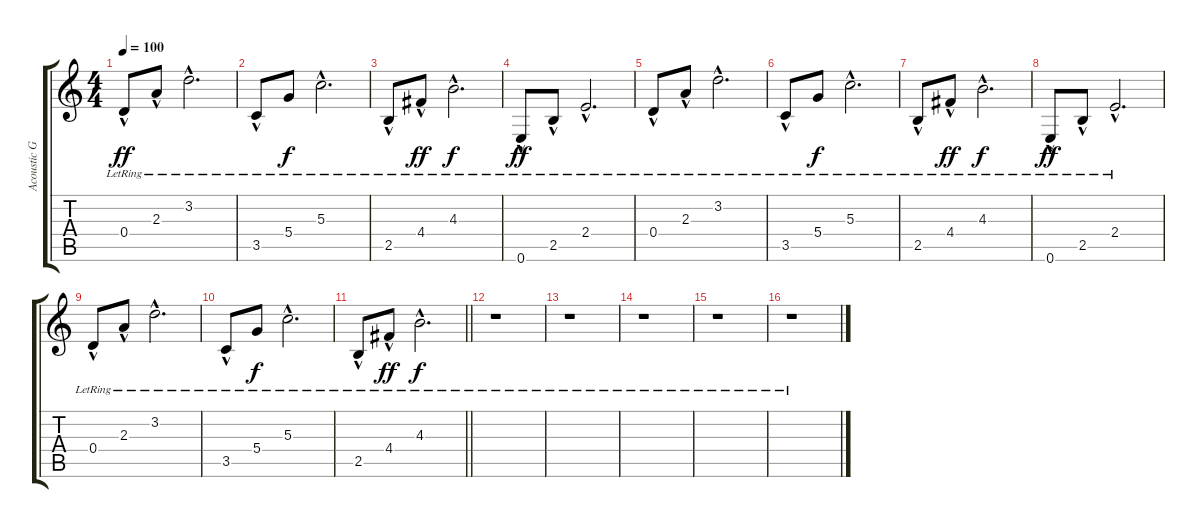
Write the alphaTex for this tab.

\track ("Acoustic Guitar 1" "Acoustic G") {instrument acousticguitarsteel}
\staff {score tabs}
\tuning (E4 B3 G3 D3 A2 E2) {hide}
\ts (4 4)
\tempo 100
\clef g2
\ks c
0.4{hac lr}.8{dy ff} 2.3{hac lr}.8 3.2{hac lr}.2{d} |
3.5{hac lr}.8 5.4{lr}.8{dy f} 5.3{hac lr}.2{d} |
2.5{hac lr}.8 4.4{hac lr}.8{dy ff} 4.3{hac lr}.2{d dy f} |
0.6{hac lr}.8{dy ff} 2.5{hac lr}.8 2.4{hac lr}.2{d} |
0.4{hac lr}.8 2.3{hac lr}.8 3.2{hac lr}.2{d} |
3.5{hac lr}.8 5.4{lr}.8{dy f} 5.3{hac lr}.2{d} |
2.5{hac lr}.8 4.4{hac lr}.8{dy ff} 4.3{hac lr}.2{d dy f} |
0.6{hac lr}.8{dy ff} 2.5{hac lr}.8 2.4{hac lr}.2{d} |
0.4{hac lr}.8 2.3{hac lr}.8 3.2{hac lr}.2{d} |
3.5{hac lr}.8 5.4{lr}.8{dy f} 5.3{hac lr}.2{d} |
\barLineRight lightlight
2.5{hac lr}.8 4.4{hac lr}.8{dy ff} 4.3{hac lr}.2{d dy f} |
r.1 |
r.1 |
r.1 |
r.1 |
r.1
